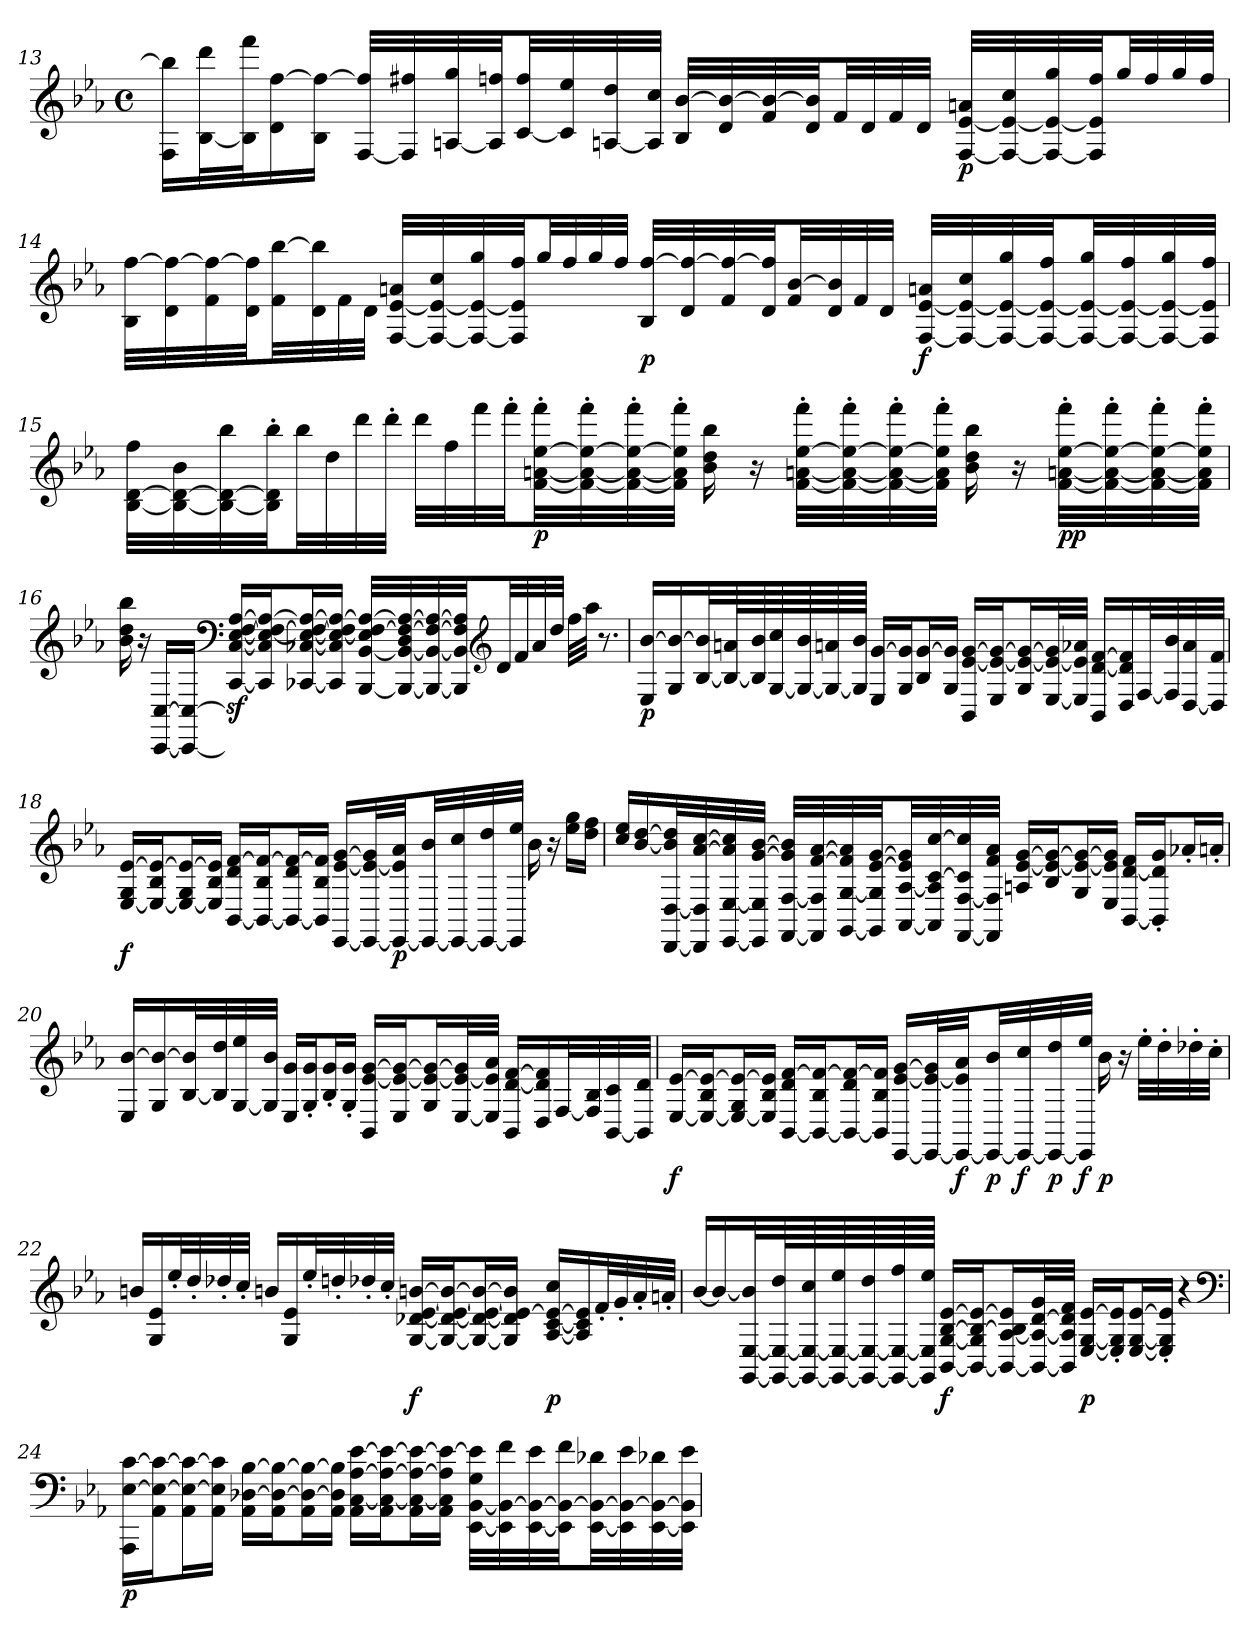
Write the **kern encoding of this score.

**kern	**dynam
*part1	*part1
*staff1	*staff1
*clefG2	*
*k[b-e-a-]	*
*M4/4	*
*met(c)	*
=13	=13
16F 16bb-]LL	.
[32B- 32dddL	.
32B-] 32fffJ	.
16d [16ff	.
16B- 16ff_JJ	.
[32F 32ff]LLL	.
32F] 32ff#X	.
[32An 32gg	.
32A] 32ffnJJ	.
[32c 32ffLL	.
32c] 32ee-	.
[32An 32dd	.
32A] 32ccJJJ	.
32B- [32b-LLL	.
32d 32b-_	.
32f 32b-_	.
32d 32b-]JJ	.
32fLL	.
32d	.
32f	.
32dJJJ	.
[32F [32e- 32anLLL	p
32F_ 32e-_ 32cc	.
32F_ 32e-_ 32gg	.
32F] 32e-] 32ffJJ	.
32ggLL	.
32ff	.
32gg	.
32ffJJJ	.
=14	=14
32B- [32ffLLL	.
32d 32ff_	.
32f 32ff_	.
32d 32ff]JJ	.
32f [32bb-LL	.
32d 32bb-]	.
32f	.
32dJJJ	.
[32F [32e- 32anLLL	.
32F_ 32e-_ 32cc	.
32F_ 32e-_ 32gg	.
32F] 32e-] 32ffJJ	.
32ggLL	.
32ff	.
32gg	.
32ffJJJ	.
32B- [32ffLLL	p
32d 32ff_	.
32f 32ff_	.
32d 32ff]JJ	.
32f [32b-LL	.
32d 32b-]	.
32f	.
32dJJJ	.
[32F [32e- 32anLLL	f
32F_ 32e-_ 32cc	.
32F_ 32e-_ 32gg	.
32F_ 32e-_ 32ffJJ	.
32F_ 32e-_ 32ggLL	.
32F_ 32e-_ 32ff	.
32F_ 32e-_ 32gg	.
32F] 32e-] 32ffJJJ	.
=15	=15
[32B- [32d 32ffLLL	.
32B-_ 32d_ 32b-	.
32B-_ 32d_ 32bb-	.
32B-]' 32d]' 32bb-'JJ	.
32bb-LL	.
32dd	.
32ddd	.
32ddd'JJJ	.
32dddLLL	.
32ff	.
32fff	.
32fff'JJ	.
[32f' [32an' [32ee-' 32fff'LL	p
32f_' 32a_' 32ee-_' 32fff'	.
32f_' 32a_' 32ee-_' 32fff'	.
32f]' 32a]' 32ee-]' 32fff'JJJ	.
16b- 16dd 16bb-	.
16r	.
[32f' [32an' [32ee-' 32fff'LLL	.
32f_' 32a_' 32ee-_' 32fff'	.
32f_' 32a_' 32ee-_' 32fff'	.
32f]' 32a]' 32ee-]' 32fff'JJJ	.
16b- 16dd 16bb-	.
16r	.
[32f' [32an' [32ee-' 32fff'LLL	pp
32f_' 32a_' 32ee-_' 32fff'	.
32f_' 32a_' 32ee-_' 32fff'	.
32f]' 32a]' 32ee-]' 32fff'JJJ	.
=16	=16
16b- 16dd 16bb-	.
16r	.
[16CC [16CLL	.
16CC_ 16C_JJ	.
*clefF4	*
16CC_z 16C_z [16E-z [16Fz [16A-zLL	.
16CC] 16C] 16E-_ 16F_ 16A-_J	.
[16CC-X [16C-X 16E-_ 16F_ 16A-_L	.
16CC-] 16C-] 16E-_ 16F] 16A-_JJ	.
[32BBB- [32BB- 32E-] [32F 32A-_LLL	.
32BBB-_ 32BB-_ 32D 32F_ 32A-_	.
32BBB-_ 32BB-_ 32F_ 32A-_	.
32BBB-] 32BB-] 32F] 32A-]JJ	.
*clefG2	*
32dLL	.
32f	.
32a-	.
32ddJJJ	.
32ffLLL	.
32aa-JJJ	.
8.r	.
=17	=17
16E- [16b-LL	p
16G 16b-_	.
[32B- 32b-]L	.
64B-_ 64anL	.
64B-] 64b-	.
[64G 64cc	.
64G_ 64b-	.
64G_ 64an	.
64G] 64b-JJJJ	.
16E- [16gLL	.
16G 16g]J	.
16B- [16gL	.
16G 16g]JJ	.
16BB- [16e- [16gLL	.
16E- 16e-_ 16g_J	.
16G 16e-_ 16g_L	.
[32E- 32e-_ 32g]L	.
32E-] 32e-] 32a-XJJJ	.
16BB- [16d [16fLL	.
16D 16d] 16f]	.
[32FL	.
32F] 32b-	.
[32D 32a-	.
32D] 32fJJJ	.
=18	=18
[16E- 16G [16e-LL	f
16E-_ 16B- 16e-_J	.
16E-_ 16G 16e-_L	.
16E-] 16B- 16e-]JJ	.
[16BB- 16d [16fLL	.
16BB-_ 16B- 16f_J	.
16BB-_ 16d 16f_L	.
16BB-] 16B- 16f]JJ	.
[16EE- [16e- [16gLL	.
32EE-_ 32e-_ 32g]L	.
32EE-_ 32e-] 32a-JJ	p
32EE-_ 32b-LL	.
32EE-_ 32cc	.
32EE-_ 32dd	.
32EE-] 32ee-JJJ	.
16b-	.
16r	.
16ee- 16ggLL	.
16dd 16ffJJ	.
=19	=19
16cc 16ee-LL	.
[16b- [16dd	.
[32DD [32D 32b-] 32dd]L	.
32DD] 32D] [32a- [32cc	.
[32EE- [32E- 32a-] 32cc]	.
32EE-] 32E-] [32g [32b-JJJ	.
[32FF [32F 32g] 32b-]LLL	.
32FF] 32F] [32f [32a-	.
[32GG [32G 32f] 32a-]	.
32GG] 32G] [32e- [32gJJ	.
[32AA- [32A- 32e-] 32g]LL	.
32AA-] 32A-] [32c [32cc	.
[32FF [32F 32c] 32cc]	.
32FF] 32F] 32f 32a-JJJ	.
16An [16e- [16gLL	.
16B- 16e-_ 16g_J	.
16G 16e-_ 16g_L	.
16E- 16e-] 16g]JJ	.
[16BB- [16d 16fLL	.
16BB-]' 16d]' 16g'J	.
16a-X'L	.
16an'JJ	.
=20	=20
16E- [16b-LL	.
16G 16b-_	.
[32B- 32b-]L	.
32B-] 32dd	.
[32G 32ee-	.
32G] 32b-JJJ	.
16E- 16gLL	.
16G' 16g'J	.
16B-' 16g'L	.
16G' 16g'JJ	.
16BB- [16e- [16gLL	.
16E- 16e-_ 16g_J	.
16G 16e-_ 16g_L	.
[32E- 32e-_ 32g]L	.
32E-] 32e-] 32a-JJJ	.
16BB- [16d [16fLL	.
16D 16d] 16f]	.
[32FL	.
32F] 32B-	.
[32BB- 32c	.
32BB-] 32dJJJ	.
=21	=21
[16E- [16e-LL	f
16E-_ 16B- 16e-_J	.
16E-_ 16G 16e-_L	.
16E-] 16B- 16e-]JJ	.
[16BB- 16d [16fLL	.
16BB-_ 16B- 16f_J	.
16BB-_ 16d 16f_L	.
16BB-] 16B- 16f]JJ	.
[16EE- [16e- [16gLL	.
32EE-_ 32e-_ 32g]L	.
32EE-_ 32e-] 32a-JJ	f
32EE-_ 32b-LL	p
32EE-_ 32cc	f
32EE-_ 32dd	p
32EE-] 32ee-JJJ	f
16b-	p
16r	.
32ee-'LLL	.
32dd'	.
32dd-X'	.
32cc'JJJ	.
=22	=22
16bnLL	.
16G 16e-	.
32ee-'L	.
32dd'	.
32dd-X'	.
32cc'JJJ	.
16bnLL	.
16G 16e-	.
32ee-'L	.
32ddn'	.
32dd-X'	.
32cc'JJJ	.
[16G [16d-X [16e- [16bnLL	f
16G_ 16d-_ 16e-_ 16b_J	.
16G_ 16d-_ 16e-_ 16b_L	.
16G] 16d-] 16e-_ 16b]JJ	.
[16A- [16c 16e-_ 16ccLL	p
16A-] 16c] 16e-]	.
32f'L	.
32g'	.
32a-'	.
32an'JJJ	.
=23	=23
[16b-LL	.
16b-_	.
[32GG [32E- 32b-]L	.
64GG_ 64E-_ 64ddL	.
64GG_ 64E-_ 64cc	.
64GG_ 64E-_ 64ee-	.
64GG_ 64E-_ 64dd	.
64GG_ 64E-_ 64ff	.
64GG] 64E-] 64ee-JJJJ	.
[16BB- [16G [16B- [16e-LL	f
16BB-_ 16G] 16B-_ 16e-_J	.
16BB-_ [16A- 16B-] 16e-]L	.
32BB-_ 32A-_ [32d 32gL	.
32BB-] 32A-] 32d] 32fJJJ	.
[16E- [16G [16e-LL	p
16E-]' 16G]' 16e-]'J	.
[16E- [16G [16e-L	.
16E-]' 16G]' 16e-]'JJ	.
4r	.
*clefF4	*
=24	=24
16AAA- [16E- [16cLL	p
16AA- 16E-_ 16c_J	.
16AA- 16E-_ 16c_L	.
16AA- 16E-] 16c]JJ	.
16AA- [16D-X [16B-LL	.
16AA- 16D-_ 16B-_J	.
16AA- 16D-_ 16B-_L	.
16AA- 16D-] 16B-]JJ	.
16AA- [16C [16A- [16e-LL	.
16AA- 16C_ 16A-_ 16e-_J	.
16AA- 16C_ 16A-_ 16e-_L	.
16AA- 16C] 16A-] 16e-_JJ	.
[32EE- [32BB- 32G 32e-]LLL	.
32EE-] 32BB-_ 32f	.
[32EE- 32BB-_ 32e-	.
32EE-] 32BB-_ 32fJJ	.
[32EE- 32BB-_ 32d-XLL	.
32EE-] 32BB-_ 32e-	.
[32EE- 32BB-_ 32d-X	.
32EE-] 32BB-] 32e-JJJ	.
=	=
*-	*-
